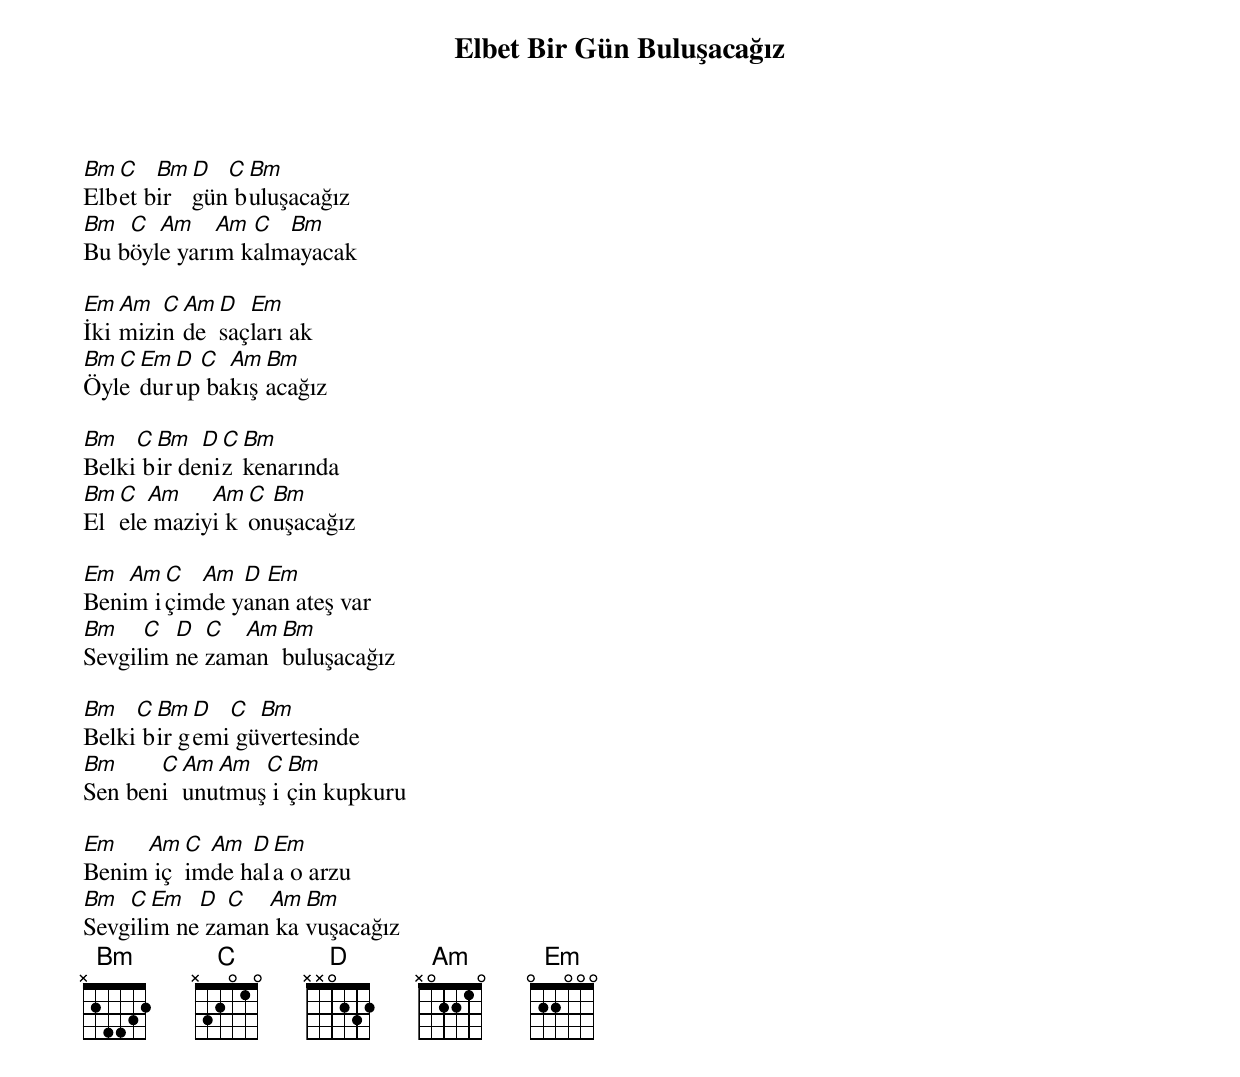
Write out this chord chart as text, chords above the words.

{title: Elbet Bir Gün Buluşacağız}
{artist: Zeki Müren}

Bm C   Bm D  C Bm
Elbet bir gün buluşacağız
Bm  C  Am    Am C  Bm
Bu böyle yarım kalmayacak

Em Am  C Am D  Em
İkimizin de saçları ak
Bm C Em D C  Am Bm
Öyle durup bakışacağız

Bm   C Bm   D C Bm
Belki bir deniz kenarında
Bm C  Am    Am C Bm
El ele maziyi konuşacağız

Em  Am C  Am  D Em
Benim içimde yanan ateş var
Bm    C  D  C  Am Bm
Sevgilim ne zaman buluşacağız

Bm   C Bm  D  C  Bm
Belki bir gemi güvertesinde
Bm     C Am Am  C Bm
Sen beni unutmuş için kupkuru

Em   Am C Am  D Em
Benim içimde hala o arzu
Bm  C  Em  D  C  Am Bm
Sevgilim ne zaman kavuşacağız
